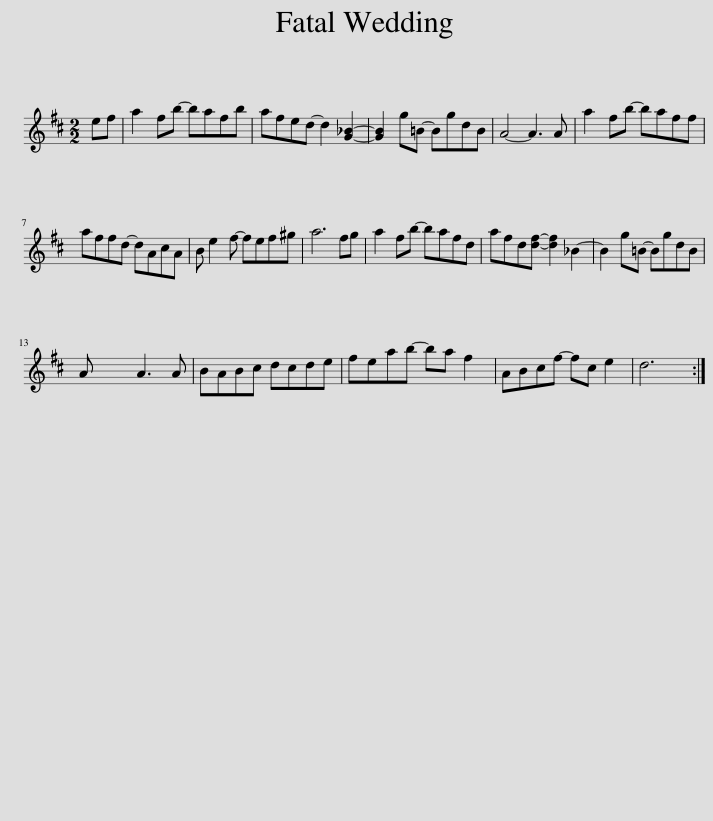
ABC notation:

X:1
L:1/8
M:2/2
I:linebreak $
K:D
V:1 treble
V:1
 ef | a2 fb- bafb | afed- d2 [G_B]2- | [GB]2 g=B- BgdB | A4- A3 A | %5
 a2 fb- baff |$ affd- dAcA | B e2 f- fef^g | a6 fg | a2 fb- bafd | %10
 afd[df]- [df]2 _B2- | B2 g=B- BgdB |$ A x4 A3 A | BABc dcde | feab- ba f2 | %15
 ABcf- fc e2 | d6 :| %17
